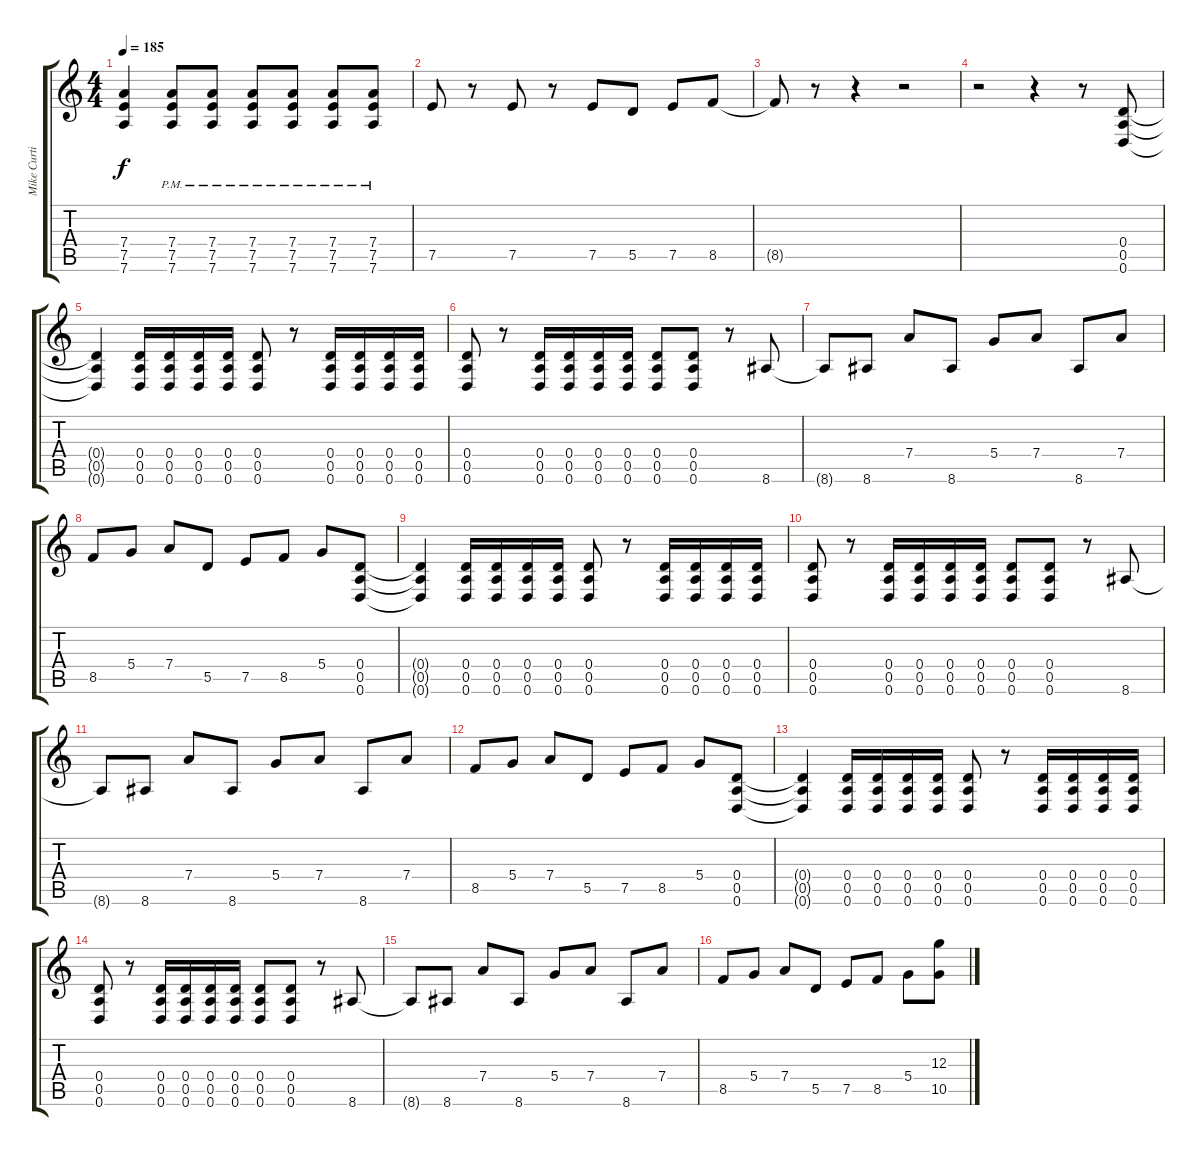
\track ("Mike Curtis (Guitar)" "Mike Curti") {instrument distortionguitar}
\staff {score tabs}
\tuning (E4 B3 G3 D3 A2 D2) {hide}
\ts (4 4)
\tempo 185
\clef g2
\ks c
(7.4{t} 7.5{t} 7.6{t}).4{dy f} (7.4{pm} 7.5{pm} 7.6{pm}).8 (7.4{pm} 7.5{pm} 7.6{pm}).8 (7.4{pm} 7.5{pm} 7.6{pm}).8 (7.4{pm} 7.5{pm} 7.6{pm}).8 (7.4{pm} 7.5{pm} 7.6{pm}).8 (7.4{pm} 7.5{pm} 7.6{pm}).8 |
7.5.8 r.8 7.5.8 r.8 7.5.8 5.5.8 7.5.8 8.5.8 |
8.5{t}.8 r.8 r.4 r.2 |
r.2 r.4 r.8 (0.4 0.5 0.6).8 |
(0.4{t} 0.5{t} 0.6{t}).4 (0.4 0.5 0.6).16 (0.4 0.5 0.6).16 (0.4 0.5 0.6).16 (0.4 0.5 0.6).16 (0.4 0.5 0.6).8 r.8 (0.4 0.5 0.6).16 (0.4 0.5 0.6).16 (0.4 0.5 0.6).16 (0.4 0.5 0.6).16 |
(0.4 0.5 0.6).8 r.8 (0.4 0.5 0.6).16 (0.4 0.5 0.6).16 (0.4 0.5 0.6).16 (0.4 0.5 0.6).16 (0.4 0.5 0.6).8 (0.4 0.5 0.6).8 r.8 8.6.8 |
8.6{t}.8 8.6.8 7.4.8 8.6.8 5.4.8 7.4.8 8.6.8 7.4.8 |
8.5.8 5.4.8 7.4.8 5.5.8 7.5.8 8.5.8 5.4.8 (0.4 0.5 0.6).8 |
(0.4{t} 0.5{t} 0.6{t}).4 (0.4 0.5 0.6).16 (0.4 0.5 0.6).16 (0.4 0.5 0.6).16 (0.4 0.5 0.6).16 (0.4 0.5 0.6).8 r.8 (0.4 0.5 0.6).16 (0.4 0.5 0.6).16 (0.4 0.5 0.6).16 (0.4 0.5 0.6).16 |
(0.4 0.5 0.6).8 r.8 (0.4 0.5 0.6).16 (0.4 0.5 0.6).16 (0.4 0.5 0.6).16 (0.4 0.5 0.6).16 (0.4 0.5 0.6).8 (0.4 0.5 0.6).8 r.8 8.6.8 |
8.6{t}.8 8.6.8 7.4.8 8.6.8 5.4.8 7.4.8 8.6.8 7.4.8 |
8.5.8 5.4.8 7.4.8 5.5.8 7.5.8 8.5.8 5.4.8 (0.4 0.5 0.6).8 |
(0.4{t} 0.5{t} 0.6{t}).4 (0.4 0.5 0.6).16 (0.4 0.5 0.6).16 (0.4 0.5 0.6).16 (0.4 0.5 0.6).16 (0.4 0.5 0.6).8 r.8 (0.4 0.5 0.6).16 (0.4 0.5 0.6).16 (0.4 0.5 0.6).16 (0.4 0.5 0.6).16 |
(0.4 0.5 0.6).8 r.8 (0.4 0.5 0.6).16 (0.4 0.5 0.6).16 (0.4 0.5 0.6).16 (0.4 0.5 0.6).16 (0.4 0.5 0.6).8 (0.4 0.5 0.6).8 r.8 8.6.8 |
8.6{t}.8 8.6.8 7.4.8 8.6.8 5.4.8 7.4.8 8.6.8 7.4.8 |
8.5.8 5.4.8 7.4.8 5.5.8 7.5.8 8.5.8 5.4.8 (12.3 10.5).8
